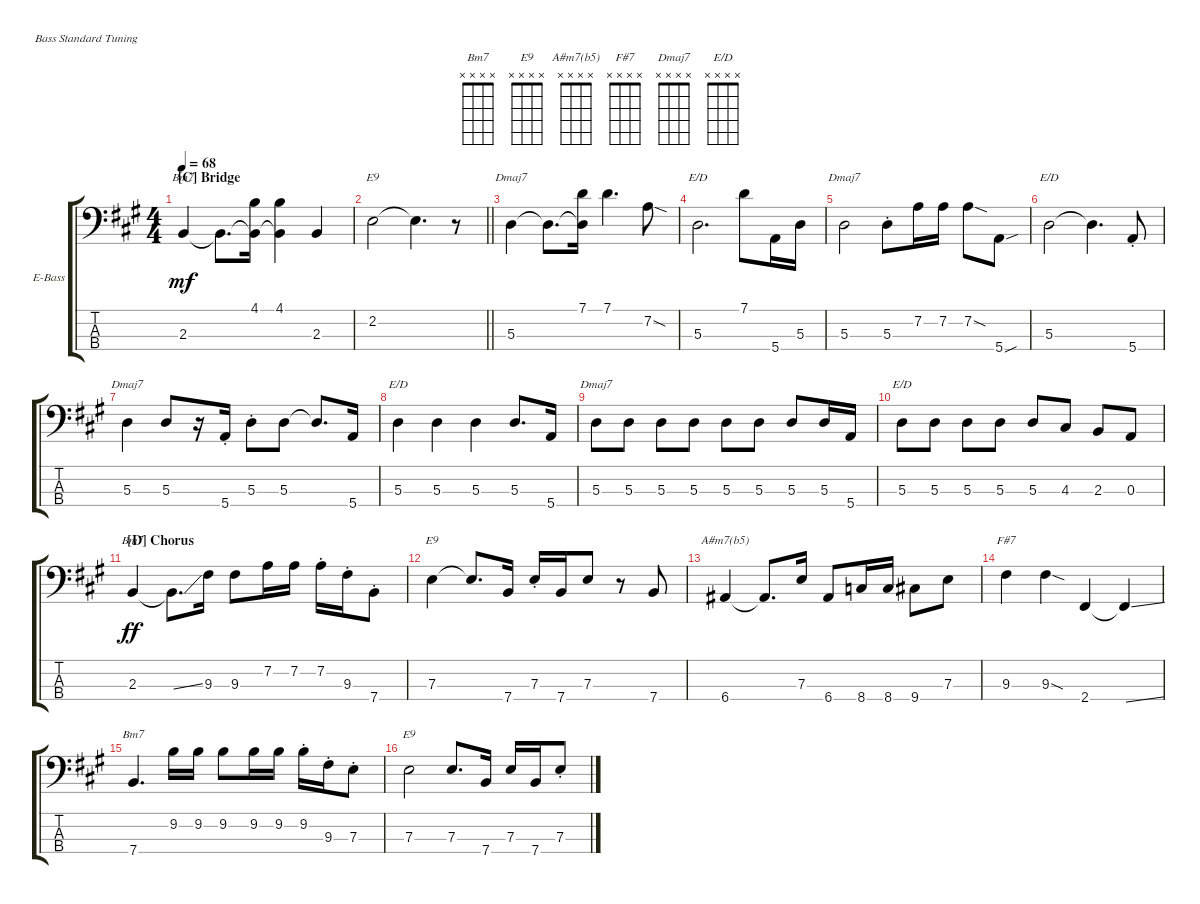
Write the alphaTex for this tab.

\defaultSystemsLayout 4
\bracketExtendMode groupsimilarinstruments
\firstSystemTrackNameOrientation horizontal
\otherSystemsTrackNameOrientation horizontal
\track ("Electric Bass" "E-Bass") {instrument electricbassfinger}
\staff {score tabs}
\tuning (G2 D2 A1 E1)
\chord ("Bm7" x x x x)
\chord ("E9" x x x x)
\chord ("A#m7(b5)" x x x x)
\chord ("F#7" x x x x)
\chord ("Dmaj7" x x x x)
\chord ("E/D" x x x x)
\ts (4 4)
\section ("C" "Bridge")
\tempo 68
\clef f4
\scale
0.518106
\ks a
2.3.4{ch "Bm7" dy mf} 2.3{t}.8{d} (4.1 2.3{t}).16 (4.1 2.3{t}).4 2.3.4 |
\scale
0.481678
\barLineRight lightlight
2.2.2{ch "E9"} 2.2{t}.4{d} r.8 |
5.3.4{ch "Dmaj7"} 5.3{t}.8{d} (7.1 5.3{t}).16 7.1.4{d} 7.2{sod}.8 |
5.3.2{d ch "E/D"} 7.1.8 5.4.16 5.3.16 |
5.3.2{ch "Dmaj7"} 5.3{st}.8 7.2.16 7.2.16 7.2{sod}.8 5.4{sou}.8 |
5.3.2{ch "E/D"} 5.3{t}.4{d} 5.4{st}.8 |
5.3.4{ch "Dmaj7"} 5.3.8 r.16 5.4{st}.16 5.3{st}.8 5.3.8 5.3{t}.8{d} 5.4.16 |
5.3.4{ch "E/D"} 5.3.4 5.3.4 5.3.8{d} 5.4.16 |
5.3.8{ch "Dmaj7"} 5.3.8 5.3.8 5.3.8 5.3.8 5.3.8 5.3.8 5.3.16 5.4.16 |
5.3.8{ch "E/D"} 5.3.8 5.3.8 5.3.8 5.3.8 4.3.8 2.3.8 0.3.8 |
\section ("D" "Chorus")
2.3.4{ch "Bm7" dy ff} 2.3{ss t}.8{d} 9.3.16 9.3.8 7.2.16 7.2.16 7.2{st}.16 9.3{st}.16 7.4{st}.8 |
7.3.4{ch "E9"} 7.3{t}.8{d} 7.4.16 7.3{st}.16 7.4.16 7.3.8 r.8 7.4.8 |
6.4.4{ch "A#m7(b5)"} 6.4{t}.8{d} 7.3.16 6.4.8 8.4.16 8.4.16 9.4.8 7.3.8 |
9.3.4{ch "F#7"} 9.3{sod}.4 2.4.4 2.4{ss t}.4 |
7.4.4{d ch "Bm7"} 9.2.16 9.2.16 9.2.8 9.2.16 9.2.16 9.2{st}.16 9.3{st}.16 7.3{st}.8 |
7.3.2{ch "E9"} 7.3.8{d} 7.4.16 7.3.16 7.4.16 7.3{st}.8
